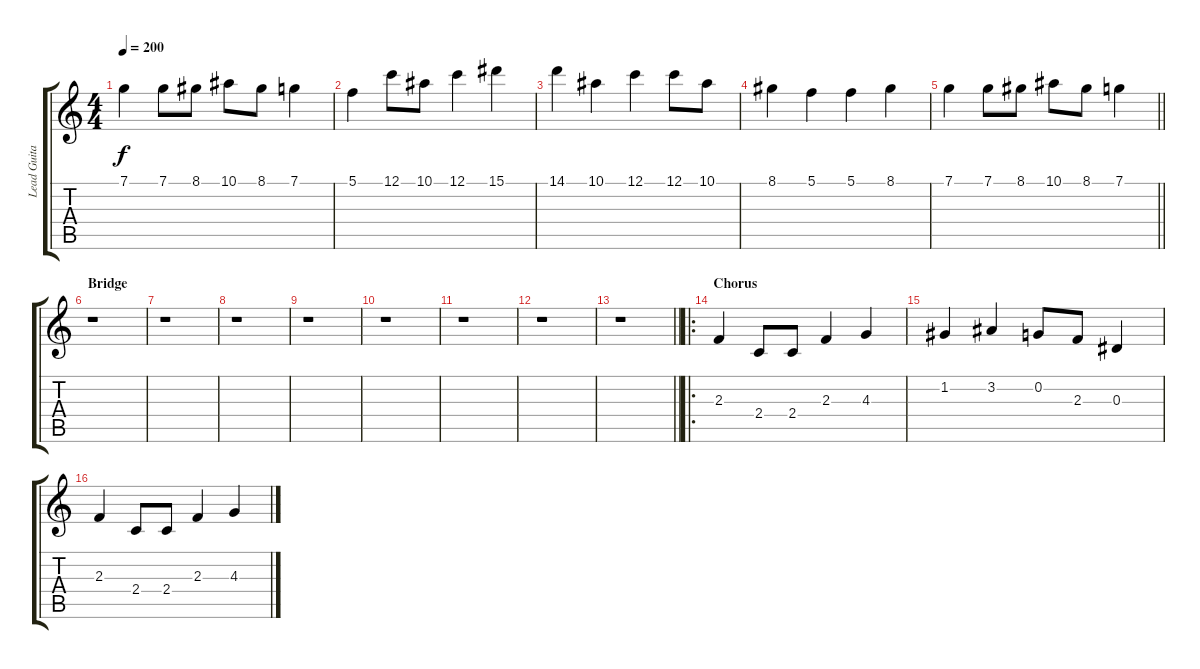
\track ("Lead Guitar" "Lead Guita") {instrument distortionguitar}
\staff {score tabs}
\tuning (C4 G3 Eb3 Bb2 F2 C2) {hide}
\ts (4 4)
\tempo 200
\clef g2
\ks c
7.1.4{dy f} 7.1.8 8.1.8 10.1.8 8.1.8 7.1.4 |
5.1.4 12.1.8 10.1.8 12.1.4 15.1.4 |
14.1.4 10.1.4 12.1.4 12.1.8 10.1.8 |
8.1.4 5.1.4 5.1.4 8.1.4 |
\barLineRight lightlight
7.1.4 7.1.8 8.1.8 10.1.8 8.1.8 7.1.4 |
\section ("" "Bridge")
r.1 |
r.1 |
r.1 |
r.1 |
r.1 |
r.1 |
r.1 |
\barLineRight lightlight
r.1 |
\ro
\section ("" "Chorus")
2.3.4 2.4.8 2.4.8 2.3.4 4.3.4 |
1.2.4 3.2.4 0.2.8 2.3.8 0.3.4 |
2.3.4 2.4.8 2.4.8 2.3.4 4.3.4
